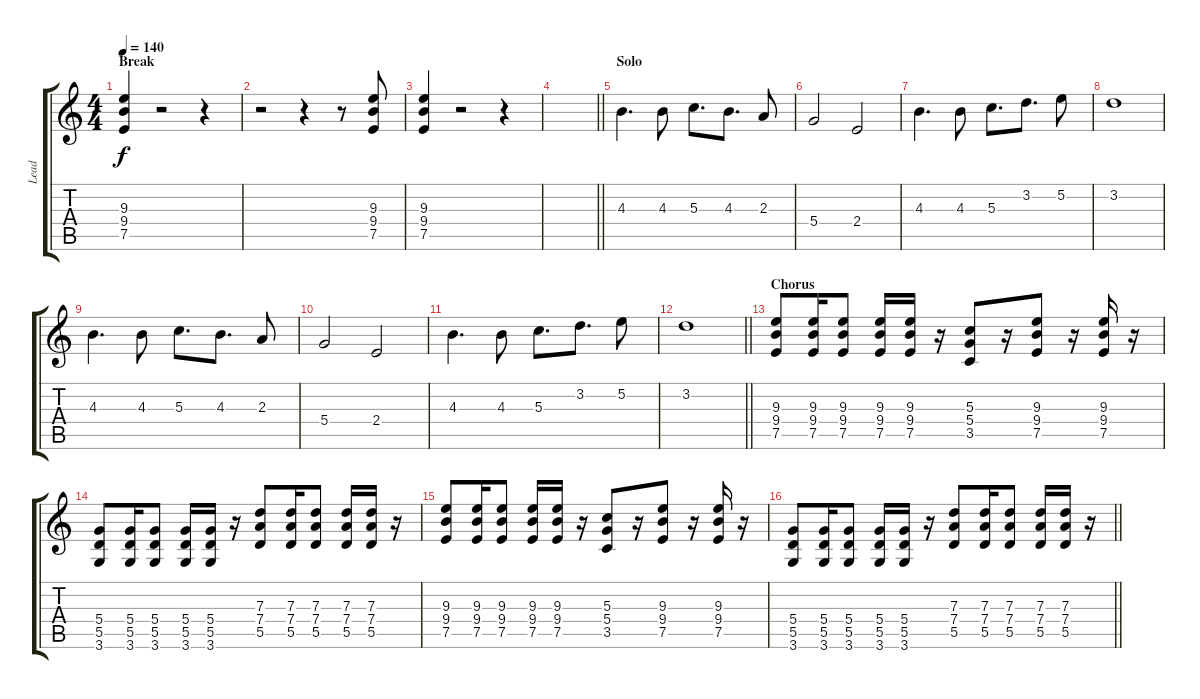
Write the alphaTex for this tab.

\track ("Lead" "Lead") {instrument overdrivenguitar}
\staff {score tabs}
\tuning (E4 B3 G3 D3 A2 E2) {hide}
\ts (4 4)
\section ("" "Break")
\tempo 140
\clef g2
\ks c
(9.3 9.4 7.5).4{dy f} r.2 r.4 |
r.2 r.4 r.8 (9.3 9.4 7.5).8 |
(9.3 9.4 7.5).4 r.2 r.4 |
\barLineRight lightlight
|
\section ("" "Solo")
4.3.4{d} 4.3.8 5.3.8{d} 4.3.8{d} 2.3.8 |
5.4.2 2.4.2 |
4.3.4{d} 4.3.8 5.3.8{d} 3.2.8{d} 5.2.8 |
3.2.1 |
4.3.4{d} 4.3.8 5.3.8{d} 4.3.8{d} 2.3.8 |
5.4.2 2.4.2 |
4.3.4{d} 4.3.8 5.3.8{d} 3.2.8{d} 5.2.8 |
\barLineRight lightlight
3.2.1 |
\section ("" "Chorus")
(9.3 9.4 7.5).8 (9.3 9.4 7.5).16 (9.3 9.4 7.5).8 (9.3 9.4 7.5).16 (9.3 9.4 7.5).16 r.16 (5.3 5.4 3.5).8 r.16 (9.3 9.4 7.5).8 r.16 (9.3 9.4 7.5).16 r.16 |
(5.4 5.5 3.6).8 (5.4 5.5 3.6).16 (5.4 5.5 3.6).8 (5.4 5.5 3.6).16 (5.4 5.5 3.6).16 r.16 (7.3 7.4 5.5).8 (7.3 7.4 5.5).16 (7.3 7.4 5.5).8 (7.3 7.4 5.5).16 (7.3 7.4 5.5).16 r.16 |
(9.3 9.4 7.5).8 (9.3 9.4 7.5).16 (9.3 9.4 7.5).8 (9.3 9.4 7.5).16 (9.3 9.4 7.5).16 r.16 (5.3 5.4 3.5).8 r.16 (9.3 9.4 7.5).8 r.16 (9.3 9.4 7.5).16 r.16 |
\barLineRight lightlight
(5.4 5.5 3.6).8 (5.4 5.5 3.6).16 (5.4 5.5 3.6).8 (5.4 5.5 3.6).16 (5.4 5.5 3.6).16 r.16 (7.3 7.4 5.5).8 (7.3 7.4 5.5).16 (7.3 7.4 5.5).8 (7.3 7.4 5.5).16 (7.3 7.4 5.5).16 r.16
